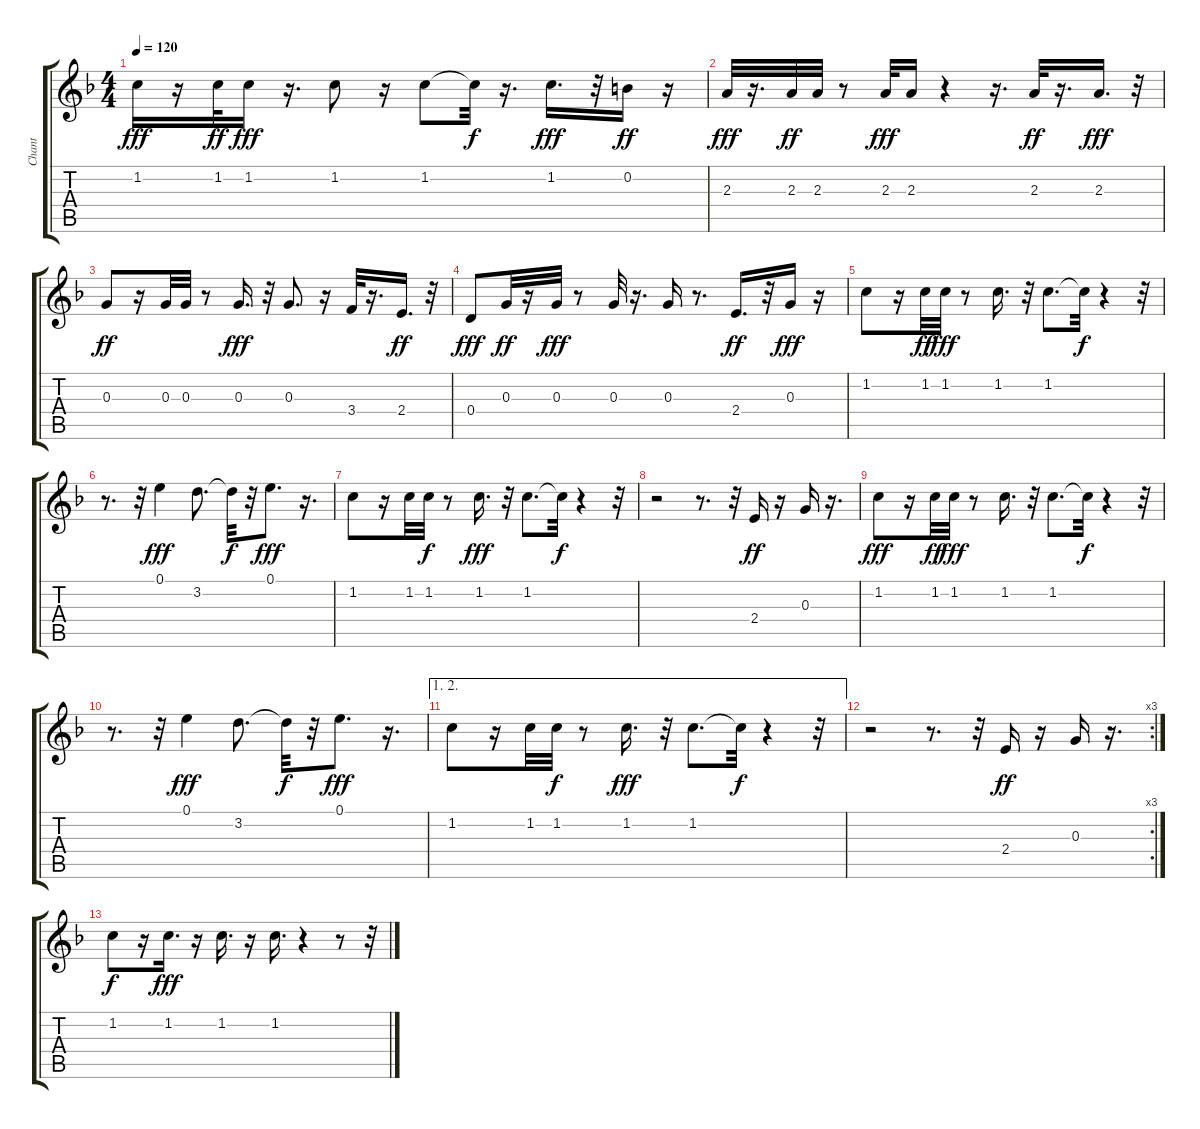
\track ("Chant" "Chant") {instrument acousticguitarsteel}
\staff {score tabs}
\tuning (E4 B3 G3 D3 A2 E2) {hide}
\ts (4 4)
\tempo 120
\clef g2
\ks f
1.2.16{dy fff} r.16 1.2.32{dy ff} 1.2.16{dy fff} r.16{d} 1.2.8 r.16 1.2.8 1.2{t}.32{dy f} r.16{d} 1.2.16{d dy fff} r.32 0.2.16{dy ff} r.16 |
2.3.32{dy fff} r.16{d} 2.3.32{dy ff} 2.3.32 r.8 2.3.32{dy fff} 2.3.16 r.4 r.16{d} 2.3.32{dy ff} r.16{d} 2.3.16{d dy fff} r.32 |
0.3.8{dy ff} r.16 0.3.32 0.3.32 r.8 0.3.16{d dy fff} r.32 0.3.8{d} r.16 3.4.32 r.16{d} 2.4.16{d dy ff} r.32 |
0.4.8{dy fff} 0.3.32{dy ff} r.16 0.3.32{dy fff} r.8 0.3.32 r.16{d} 0.3.16 r.8{d} 2.4.16{d dy ff} r.32 0.3.16{dy fff} r.16 |
1.2.8 r.16 1.2.32{dy ff} 1.2.32{dy fff} r.8 1.2.16{d} r.32 1.2.8{d} 1.2{t}.32{dy f} r.4 r.32 |
r.8{d} r.32 0.1.4{dy fff} 3.2.8{d} 3.2{t}.32{dy f} r.32 0.1.8{d dy fff} r.16{d} |
1.2.8 r.16 1.2.32 1.2.32{dy f} r.8 1.2.16{d dy fff} r.32 1.2.8{d} 1.2{t}.32{dy f} r.4 r.32 |
r.2 r.8{d} r.32 2.4.16{dy ff} r.16 0.3.16 r.16{d} |
1.2.8{dy fff} r.16 1.2.32{dy ff} 1.2.32{dy fff} r.8 1.2.16{d} r.32 1.2.8{d} 1.2{t}.32{dy f} r.4 r.32 |
r.8{d} r.32 0.1.4{dy fff} 3.2.8{d} 3.2{t}.32{dy f} r.32 0.1.8{d dy fff} r.16{d} |
\ae (1 2)
1.2.8 r.16 1.2.32 1.2.32{dy f} r.8 1.2.16{d dy fff} r.32 1.2.8{d} 1.2{t}.32{dy f} r.4 r.32 |
\rc 3
r.2 r.8{d} r.32 2.4.16{dy ff} r.16 0.3.16 r.16{d} |
1.2.8{dy f} r.16 1.2.16{d dy fff} r.16 1.2.16{d} r.16 1.2.16{d} r.4 r.8 r.32
